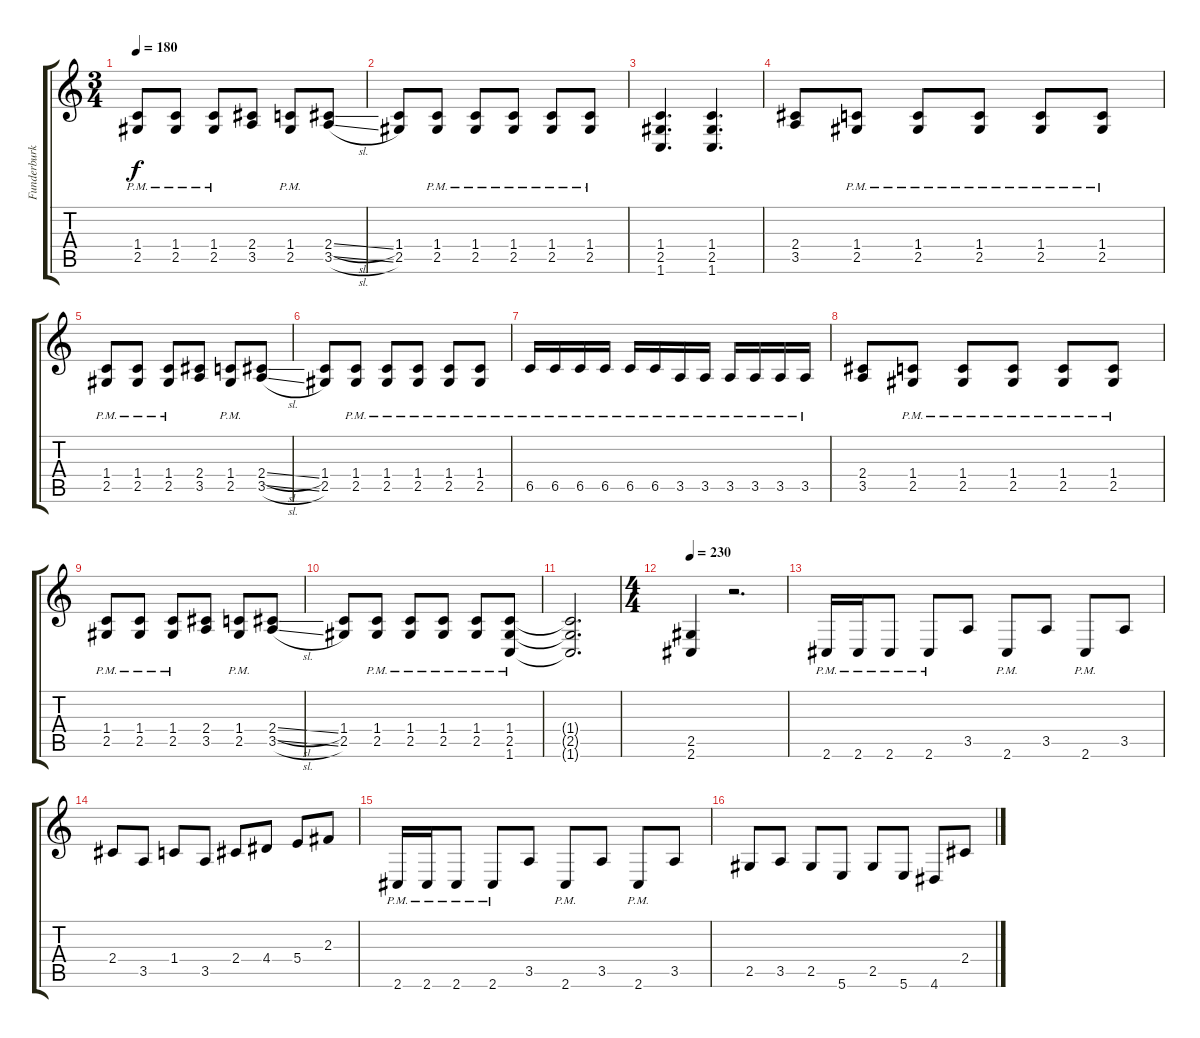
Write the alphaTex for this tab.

\track ("Funderburk Rhythm" "Funderburk") {instrument overdrivenguitar}
\staff {score tabs}
\tuning (Db4 Ab3 E3 B2 Gb2 B1) {hide}
\ts (3 4)
\tempo 180
\clef g2
\ks c
(1.4{pm} 2.5{pm}).8{dy f} (1.4{pm} 2.5{pm}).8 (1.4{pm} 2.5{pm}).8 (2.4 3.5).8 (1.4{pm} 2.5{pm}).8 (2.4{sl} 3.5{sl}).8 |
(1.4 2.5).8 (1.4{pm} 2.5{pm}).8 (1.4{pm} 2.5{pm}).8 (1.4{pm} 2.5{pm}).8 (1.4{pm} 2.5{pm}).8 (1.4{pm} 2.5{pm}).8 |
(1.4 2.5 1.6).4{d} (1.4 2.5 1.6).4{d} |
(2.4 3.5).8 (1.4{pm} 2.5{pm}).8 (1.4{pm} 2.5{pm}).8 (1.4{pm} 2.5{pm}).8 (1.4{pm} 2.5{pm}).8 (1.4{pm} 2.5{pm}).8 |
(1.4{pm} 2.5{pm}).8 (1.4{pm} 2.5{pm}).8 (1.4{pm} 2.5{pm}).8 (2.4 3.5).8 (1.4{pm} 2.5{pm}).8 (2.4{sl} 3.5{sl}).8 |
(1.4 2.5).8 (1.4{pm} 2.5{pm}).8 (1.4{pm} 2.5{pm}).8 (1.4{pm} 2.5{pm}).8 (1.4{pm} 2.5{pm}).8 (1.4{pm} 2.5{pm}).8 |
6.5{pm}.16 6.5{pm}.16 6.5{pm}.16 6.5{pm}.16 6.5{pm}.16 6.5{pm}.16 3.5{pm}.16 3.5{pm}.16 3.5{pm}.16 3.5{pm}.16 3.5{pm}.16 3.5{pm}.16 |
(2.4 3.5).8 (1.4{pm} 2.5{pm}).8 (1.4{pm} 2.5{pm}).8 (1.4{pm} 2.5{pm}).8 (1.4{pm} 2.5{pm}).8 (1.4{pm} 2.5{pm}).8 |
(1.4{pm} 2.5{pm}).8 (1.4{pm} 2.5{pm}).8 (1.4{pm} 2.5{pm}).8 (2.4 3.5).8 (1.4{pm} 2.5{pm}).8 (2.4{sl} 3.5{sl}).8 |
(1.4 2.5).8 (1.4{pm} 2.5{pm}).8 (1.4{pm} 2.5{pm}).8 (1.4{pm} 2.5{pm}).8 (1.4{pm} 2.5{pm}).8 (1.4{pm} 2.5{pm} 1.6).8 |
(1.4{t} 2.5{t} 1.6{t}).2{d} |
\ts (4 4)
\tempo 230
(2.5 2.6).4 r.2{d} |
2.6{pm}.16 2.6{pm}.16 2.6{pm}.8 2.6{pm}.8 3.5.8 2.6{pm}.8 3.5.8 2.6{pm}.8 3.5.8 |
2.4.8 3.5.8 1.4.8 3.5.8 2.4.8 4.4.8 5.4.8 2.3.8 |
2.6{pm}.16 2.6{pm}.16 2.6{pm}.8 2.6{pm}.8 3.5.8 2.6{pm}.8 3.5.8 2.6{pm}.8 3.5.8 |
2.5.8 3.5.8 2.5.8 5.6.8 2.5.8 5.6.8 4.6.8 2.4.8
